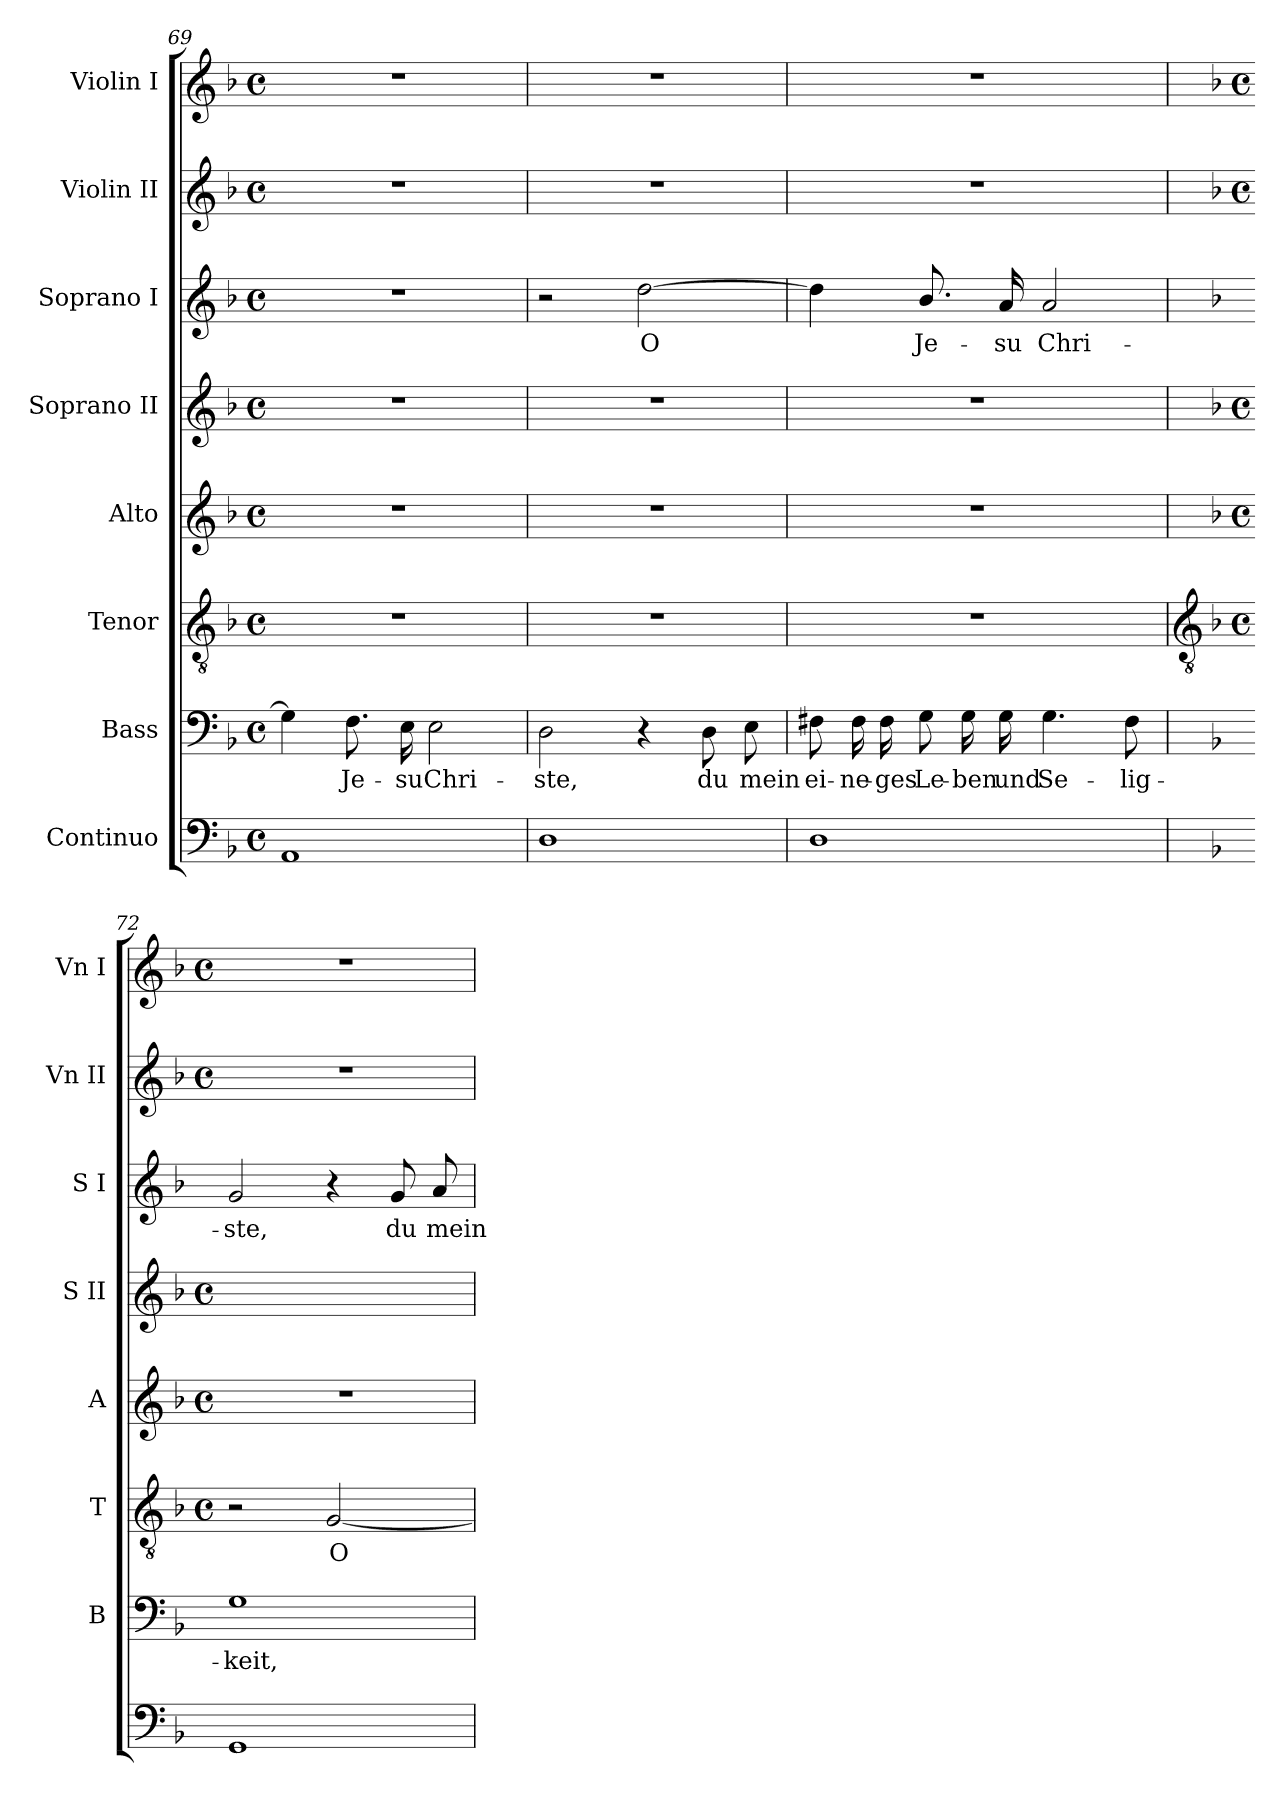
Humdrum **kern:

**kern	**kern	**text	**kern	**text	**kern	**kern	**kern	**text	**kern	**kern
*part8	*part7	*part7	*part6	*part6	*part5	*part4	*part3	*part3	*part2	*part1
*staff8	*staff7	*staff7	*staff6	*staff6	*staff5	*staff4	*staff3	*staff3	*staff2	*staff1
*I"Continuo	*I"Bass	*	*I"Tenor	*	*I"Alto	*I"Soprano II	*I"Soprano I	*	*I"Violin II	*I"Violin I
*	*I'B	*	*I'T	*	*I'A	*I'S II	*I'S I	*	*I'Vn II	*I'Vn I
*clefF4	*clefF4	*	*clefGv2	*	*clefG2	*clefG2	*clefG2	*	*clefG2	*clefG2
*k[b-]	*k[b-]	*	*k[b-]	*	*k[b-]	*k[b-]	*k[b-]	*	*k[b-]	*k[b-]
*F:	*F:	*	*F:	*	*F:	*F:	*F:	*	*F:	*F:
*M4/4	*M4/4	*	*M4/4	*	*M4/4	*M4/4	*M4/4	*	*M4/4	*M4/4
*met(c)	*met(c)	*	*met(c)	*	*met(c)	*met(c)	*met(c)	*	*met(c)	*met(c)
=69	=69	=69	=69	=69	=69	=69	=69	=69	=69	=69
1AA	4G]	.	1r	.	1r	1r	1r	.	1r	1r
!	!	!LO:LY:b	!	!	!	!	!	!	!	!
.	8.F	Je-	.	.	.	.	.	.	.	.
!	!	!LO:LY:b	!	!	!	!	!	!	!	!
.	16E	-su	.	.	.	.	.	.	.	.
!	!	!LO:LY:b	!	!	!	!	!	!	!	!
.	2E	Chri-	.	.	.	.	.	.	.	.
=70	=70	=70	=70	=70	=70	=70	=70	=70	=70	=70
!	!	!LO:LY:b	!	!	!	!	!	!	!	!
1D	2D	-ste,	1r	.	1r	1r	2r	.	1r	1r
!	!	!	!	!	!	!	!	!LO:LY:b	!	!
.	4r	.	.	.	.	.	[2dd	O	.	.
!	!	!LO:LY:b	!	!	!	!	!	!	!	!
.	8D	du	.	.	.	.	.	.	.	.
!	!	!LO:LY:b	!	!	!	!	!	!	!	!
.	8E	mein	.	.	.	.	.	.	.	.
=71	=71	=71	=71	=71	=71	=71	=71	=71	=71	=71
!	!	!LO:LY:b	!	!	!	!	!	!	!	!
1D	8F#X	ei-	1r	.	1r	1r	4dd]	.	1r	1r
!	!	!LO:LY:b	!	!	!	!	!	!	!	!
.	16F#	-ne-	.	.	.	.	.	.	.	.
!	!	!LO:LY:b	!	!	!	!	!	!	!	!
.	16F#	-ges	.	.	.	.	.	.	.	.
!	!	!LO:LY:b	!	!	!	!	!	!LO:LY:b	!	!
.	8G	Le-	.	.	.	.	8.b-/	Je-	.	.
!	!	!LO:LY:b	!	!	!	!	!	!	!	!
.	16G	-ben	.	.	.	.	.	.	.	.
!	!	!LO:LY:b	!	!	!	!	!	!LO:LY:b	!	!
.	16G	und	.	.	.	.	16a	-su	.	.
!	!	!LO:LY:b	!	!	!	!	!	!LO:LY:b	!	!
.	4.G	Se-	.	.	.	.	2a	Chri-	.	.
!	!	!LO:LY:b	!	!	!	!	!	!	!	!
.	8F#	-lig-	.	.	.	.	.	.	.	.
!!LO:LB:g=z
=72	=72	=72	=72	=72	=72	=72	=72	=72	=72	=72
*	*	*	*clefGv2	*	*	*	*	*	*	*
*	*	*	*k[b-]	*	*	*k[b-]	*	*	*	*
*	*	*	*F:	*	*	*F:	*	*	*	*
*	*	*	*M4/4	*	*M4/4	*M4/4	*	*	*M4/4	*M4/4
*	*	*	*met(c)	*	*met(c)	*met(c)	*	*	*met(c)	*met(c)
!	!	!LO:LY:b	!	!	!	!	!	!LO:LY:b	!	!
1GG	1G	-keit,	2r	.	1r	1ryy	2g	-ste,	1r	1r
!	!	!	!	!LO:LY:b	!	!	!	!	!	!
.	.	.	[2G	O	.	.	4r	.	.	.
!	!	!	!	!	!	!	!	!LO:LY:b	!	!
.	.	.	.	.	.	.	8g	du	.	.
!	!	!	!	!	!	!	!	!LO:LY:b	!	!
.	.	.	.	.	.	.	8a	mein	.	.
=	=	=	=	=	=	=	=	=	=	=
*-	*-	*-	*-	*-	*-	*-	*-	*-	*-	*-
